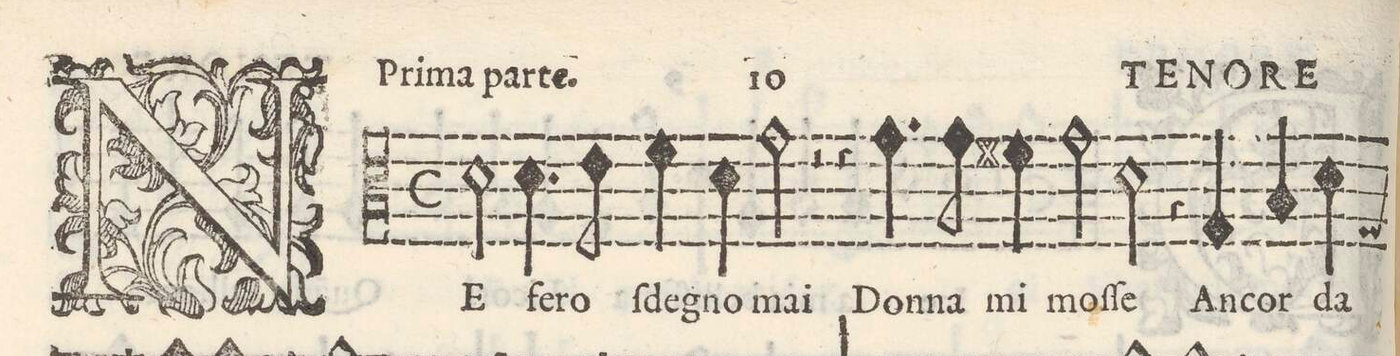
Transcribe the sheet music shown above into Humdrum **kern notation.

**kern	**text
*I"TENORE	*
*clefC3	*
*k[]	*
*M2/1	*
2d\	NE
4.d\	fe-
8e\	-ro
4f\	xde-
4d\	-gno
2g\	mai
=2-	=2-
2r	.
4r	.
4.g\	Don-
8g\	-na
4f#X\	mi
2g\	moſ-
=3-	=3-
2d\	-ſe
4r	.
4G/	An-
4B/	-cor
4d\	da
*-	*-
